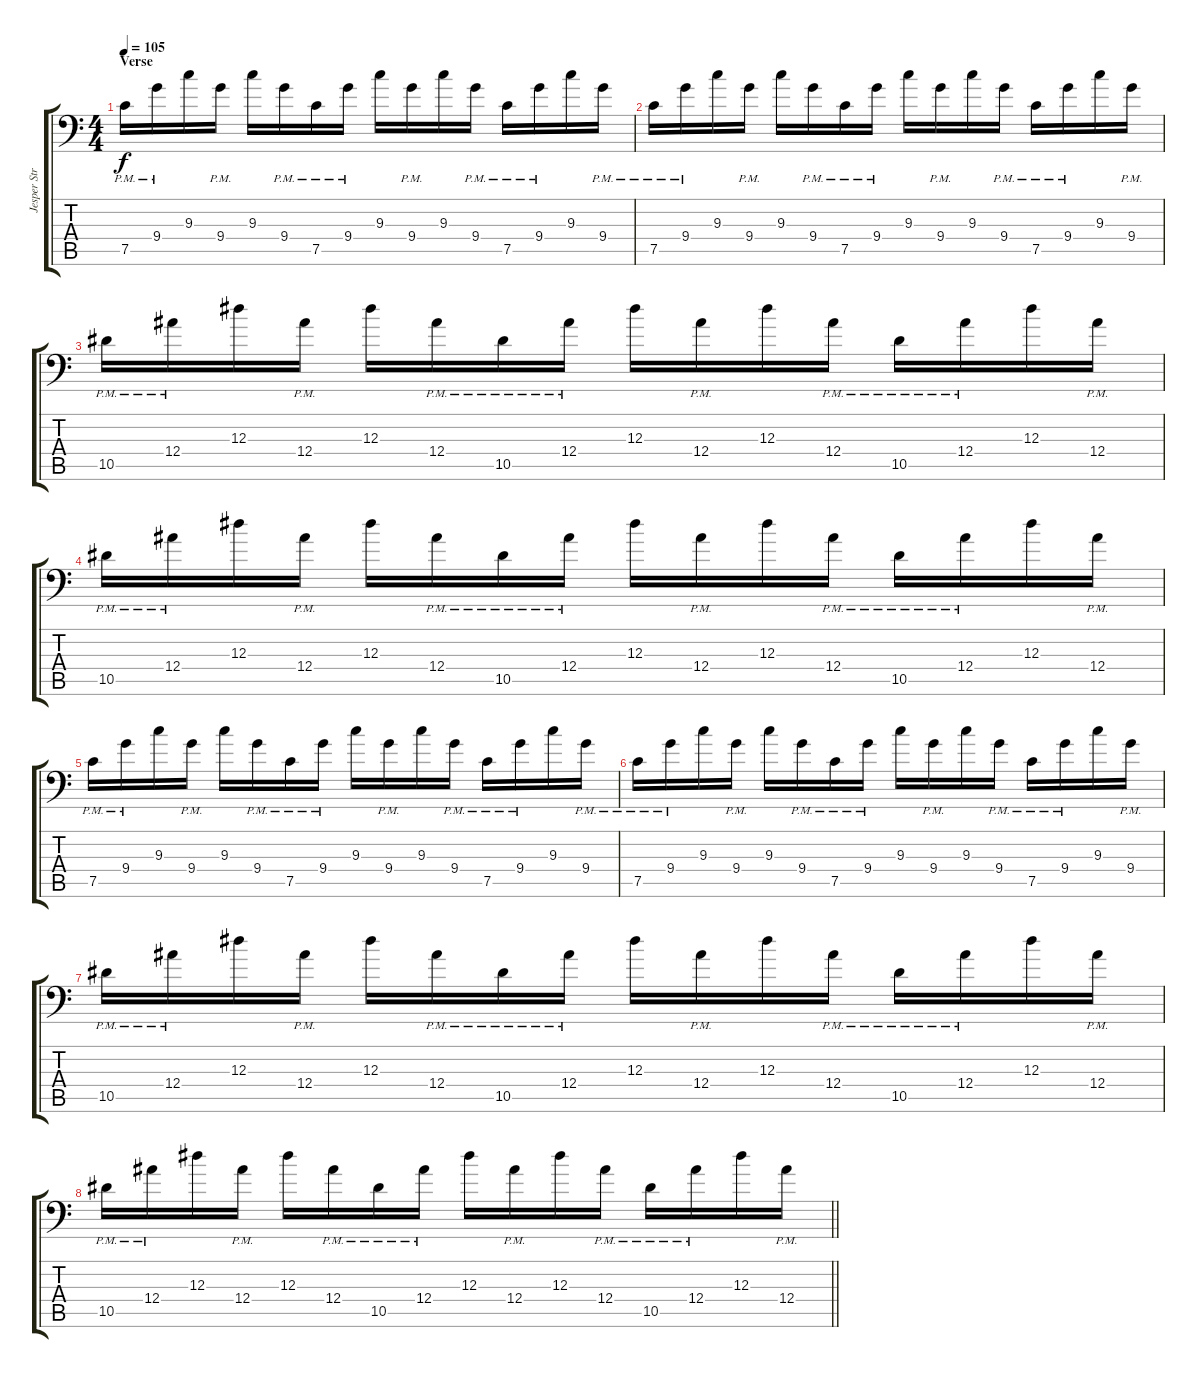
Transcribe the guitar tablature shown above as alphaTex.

\track ("Jesper Strömblad" "Jesper Str") {instrument distortionguitar}
\staff {score tabs}
\tuning (C4 G3 Eb3 Bb2 F2 Bb1) {hide}
\ts (4 4)
\section ("" "Verse")
\tempo 105
\clef f4
\ks c
7.5{pm}.16{dy f} 9.4{pm}.16 9.3.16 9.4{pm}.16 9.3.16 9.4{pm}.16 7.5{pm}.16 9.4{pm}.16 9.3.16 9.4{pm}.16 9.3.16 9.4{pm}.16 7.5{pm}.16 9.4{pm}.16 9.3.16 9.4{pm}.16 |
7.5{pm}.16 9.4{pm}.16 9.3.16 9.4{pm}.16 9.3.16 9.4{pm}.16 7.5{pm}.16 9.4{pm}.16 9.3.16 9.4{pm}.16 9.3.16 9.4{pm}.16 7.5{pm}.16 9.4{pm}.16 9.3.16 9.4{pm}.16 |
10.5{pm}.16 12.4{pm}.16 12.3.16 12.4{pm}.16 12.3.16 12.4{pm}.16 10.5{pm}.16 12.4{pm}.16 12.3.16 12.4{pm}.16 12.3.16 12.4{pm}.16 10.5{pm}.16 12.4{pm}.16 12.3.16 12.4{pm}.16 |
10.5{pm}.16 12.4{pm}.16 12.3.16 12.4{pm}.16 12.3.16 12.4{pm}.16 10.5{pm}.16 12.4{pm}.16 12.3.16 12.4{pm}.16 12.3.16 12.4{pm}.16 10.5{pm}.16 12.4{pm}.16 12.3.16 12.4{pm}.16 |
7.5{pm}.16 9.4{pm}.16 9.3.16 9.4{pm}.16 9.3.16 9.4{pm}.16 7.5{pm}.16 9.4{pm}.16 9.3.16 9.4{pm}.16 9.3.16 9.4{pm}.16 7.5{pm}.16 9.4{pm}.16 9.3.16 9.4{pm}.16 |
7.5{pm}.16 9.4{pm}.16 9.3.16 9.4{pm}.16 9.3.16 9.4{pm}.16 7.5{pm}.16 9.4{pm}.16 9.3.16 9.4{pm}.16 9.3.16 9.4{pm}.16 7.5{pm}.16 9.4{pm}.16 9.3.16 9.4{pm}.16 |
10.5{pm}.16 12.4{pm}.16 12.3.16 12.4{pm}.16 12.3.16 12.4{pm}.16 10.5{pm}.16 12.4{pm}.16 12.3.16 12.4{pm}.16 12.3.16 12.4{pm}.16 10.5{pm}.16 12.4{pm}.16 12.3.16 12.4{pm}.16 |
\barLineRight lightlight
10.5{pm}.16 12.4{pm}.16 12.3.16 12.4{pm}.16 12.3.16 12.4{pm}.16 10.5{pm}.16 12.4{pm}.16 12.3.16 12.4{pm}.16 12.3.16 12.4{pm}.16 10.5{pm}.16 12.4{pm}.16 12.3.16 12.4{pm}.16
